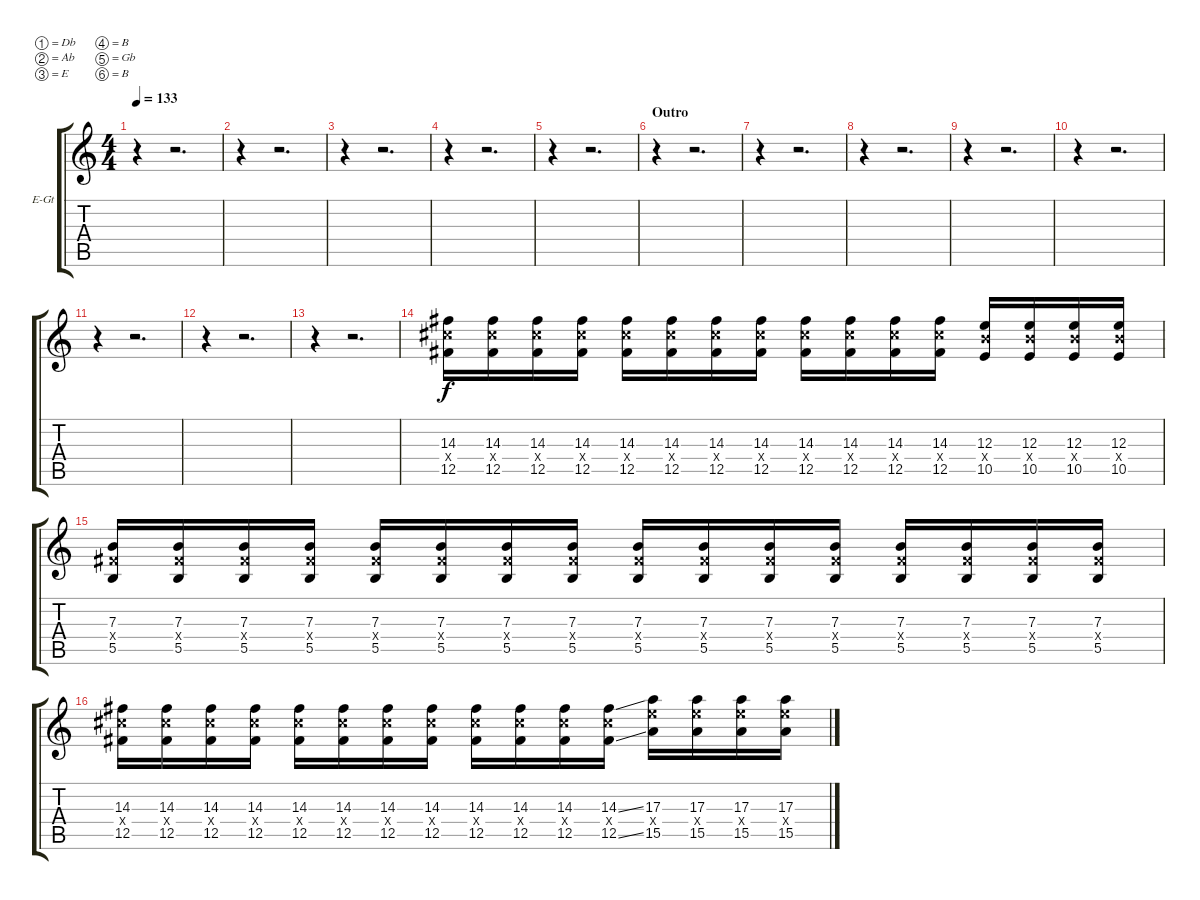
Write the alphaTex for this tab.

\bracketExtendMode groupsimilarinstruments
\firstSystemTrackNameOrientation horizontal
\otherSystemsTrackNameOrientation horizontal
\track ("Jim's ending guitar" "E-Gt") {instrument distortionguitar}
\staff {score tabs}
\tuning (Db4 Ab3 E3 B2 Gb2 B1)
\ts (4 4)
\tempo 133
\clef g2
\ks c
r.4{dy f} r.2{d} |
r.4 r.2{d} |
r.4 r.2{d} |
r.4 r.2{d} |
r.4 r.2{d} |
\section ("" "Outro")
r.4 r.2{d} |
r.4 r.2{d} |
r.4 r.2{d} |
r.4 r.2{d} |
r.4 r.2{d} |
r.4 r.2{d} |
r.4 r.2{d} |
r.4 r.2{d} |
(14.3 14.4{x} 12.5).16 (14.3 14.4{x} 12.5).16 (14.3 14.4{x} 12.5).16 (14.3 14.4{x} 12.5).16 (14.3 14.4{x} 12.5).16 (14.3 14.4{x} 12.5).16 (14.3 14.4{x} 12.5).16 (14.3 14.4{x} 12.5).16 (14.3 14.4{x} 12.5).16 (14.3 14.4{x} 12.5).16 (14.3 14.4{x} 12.5).16 (14.3 14.4{x} 12.5).16 (12.3 12.4{x} 10.5).16 (12.3 12.4{x} 10.5).16 (12.3 12.4{x} 10.5).16 (12.3 12.4{x} 10.5).16 |
(7.3 7.4{x} 5.5).16 (7.3 7.4{x} 5.5).16 (7.3 7.4{x} 5.5).16 (7.3 7.4{x} 5.5).16 (7.3 7.4{x} 5.5).16 (7.3 7.4{x} 5.5).16 (7.3 7.4{x} 5.5).16 (7.3 7.4{x} 5.5).16 (7.3 7.4{x} 5.5).16 (7.3 7.4{x} 5.5).16 (7.3 7.4{x} 5.5).16 (7.3 7.4{x} 5.5).16 (7.3 7.4{x} 5.5).16 (7.3 7.4{x} 5.5).16 (7.3 7.4{x} 5.5).16 (7.3 7.4{x} 5.5).16 |
(14.3 14.4{x} 12.5).16 (14.3 14.4{x} 12.5).16 (14.3 14.4{x} 12.5).16 (14.3 14.4{x} 12.5).16 (14.3 14.4{x} 12.5).16 (14.3 14.4{x} 12.5).16 (14.3 14.4{x} 12.5).16 (14.3 14.4{x} 12.5).16 (14.3 14.4{x} 12.5).16 (14.3 14.4{x} 12.5).16 (14.3 14.4{x} 12.5).16 (14.3{ss} 14.4{x} 12.5{ss}).16 (17.3 17.4{x} 15.5).16 (17.3 17.4{x} 15.5).16 (17.3 17.4{x} 15.5).16 (17.3 17.4{x} 15.5).16
